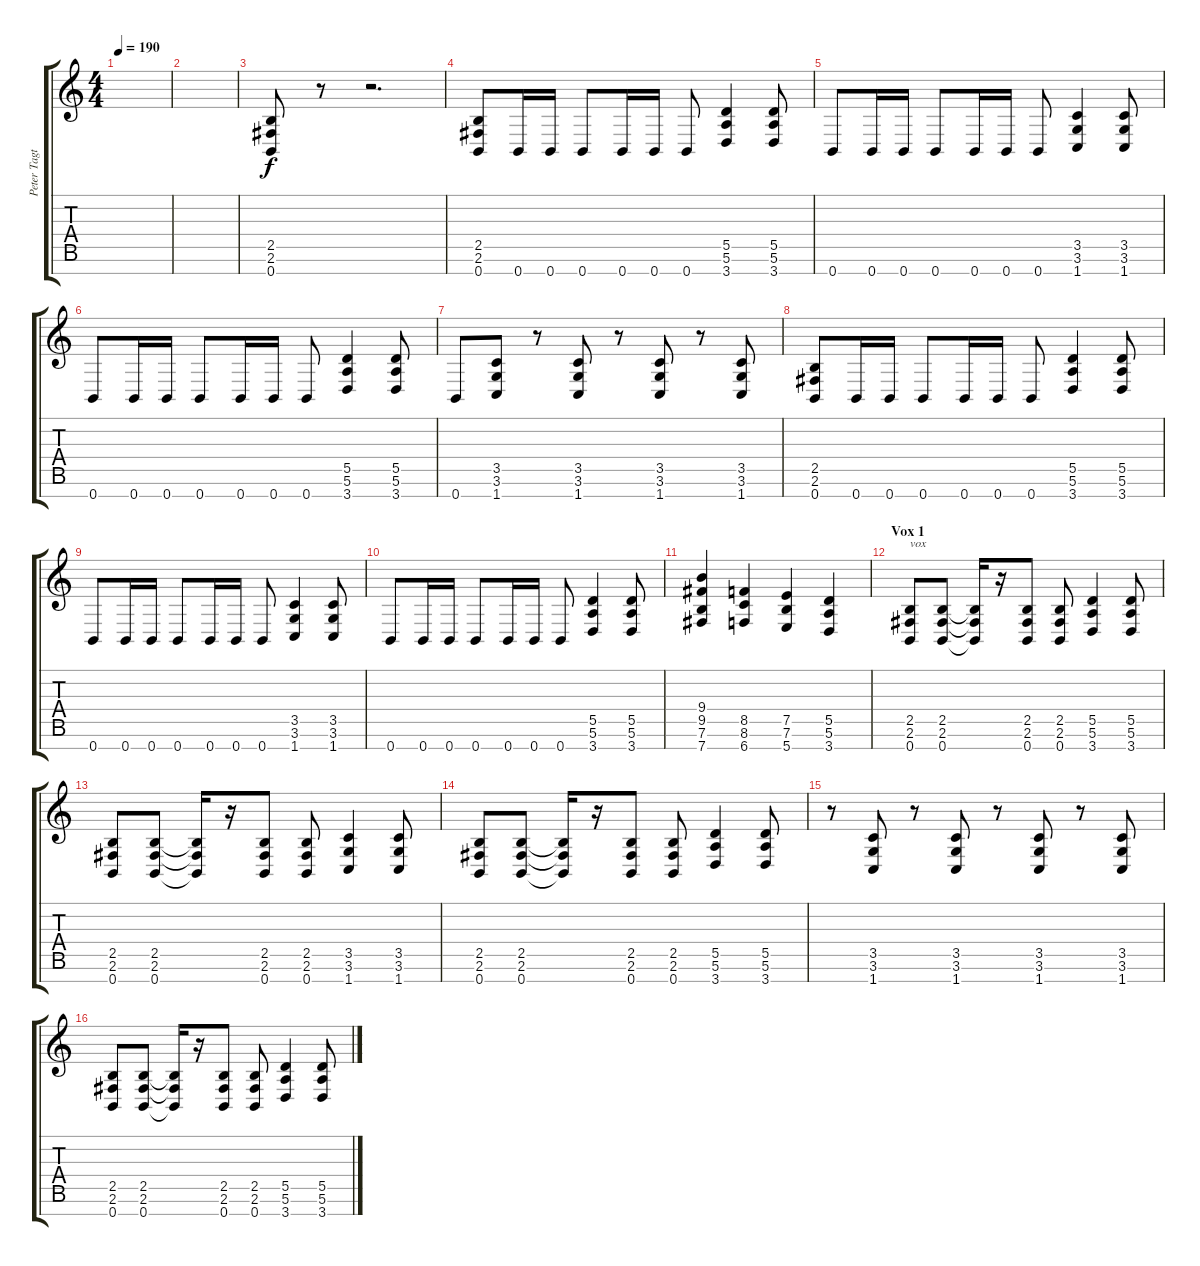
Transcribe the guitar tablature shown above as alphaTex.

\track ("Peter Tagtgren Guitar 2" "Peter Tagt") {instrument overdrivenguitar}
\staff {score tabs}
\tuning (E4 B3 G3 D3 A2 E2 B1) {hide}
\ts (4 4)
\tempo 190
\clef g2
\ks c
|
|
(2.5 2.6 0.7).8 r.8 r.2{d} |
(2.5 2.6 0.7).8 0.7.16 0.7.16 0.7.8 0.7.16 0.7.16 0.7.8 (5.5 5.6 3.7).4 (5.5 5.6 3.7).8 |
0.7.8 0.7.16 0.7.16 0.7.8 0.7.16 0.7.16 0.7.8 (3.5 3.6 1.7).4 (3.5 3.6 1.7).8 |
0.7.8 0.7.16 0.7.16 0.7.8 0.7.16 0.7.16 0.7.8 (5.5 5.6 3.7).4 (5.5 5.6 3.7).8 |
0.7.8 (3.5 3.6 1.7).8 r.8 (3.5 3.6 1.7).8 r.8 (3.5 3.6 1.7).8 r.8 (3.5 3.6 1.7).8 |
(2.5 2.6 0.7).8 0.7.16 0.7.16 0.7.8 0.7.16 0.7.16 0.7.8 (5.5 5.6 3.7).4 (5.5 5.6 3.7).8 |
0.7.8 0.7.16 0.7.16 0.7.8 0.7.16 0.7.16 0.7.8 (3.5 3.6 1.7).4 (3.5 3.6 1.7).8 |
0.7.8 0.7.16 0.7.16 0.7.8 0.7.16 0.7.16 0.7.8 (5.5 5.6 3.7).4 (5.5 5.6 3.7).8 |
(9.4 9.5 7.6 7.7).4 (8.5 8.6 6.7).4 (7.5 7.6 5.7).4 (5.5 5.6 3.7).4 |
\section ("" "Vox 1")
(2.5 2.6 0.7).8{txt "vox"} (2.5 2.6 0.7).8 (2.5{t} 2.6{t} 0.7{t}).16 r.16 (2.5 2.6 0.7).8 (2.5 2.6 0.7).8 (5.5 5.6 3.7).4 (5.5 5.6 3.7).8 |
(2.5 2.6 0.7).8 (2.5 2.6 0.7).8 (2.5{t} 2.6{t} 0.7{t}).16 r.16 (2.5 2.6 0.7).8 (2.5 2.6 0.7).8 (3.5 3.6 1.7).4 (3.5 3.6 1.7).8 |
(2.5 2.6 0.7).8 (2.5 2.6 0.7).8 (2.5{t} 2.6{t} 0.7{t}).16 r.16 (2.5 2.6 0.7).8 (2.5 2.6 0.7).8 (5.5 5.6 3.7).4 (5.5 5.6 3.7).8 |
r.8 (3.5 3.6 1.7).8 r.8 (3.5 3.6 1.7).8 r.8 (3.5 3.6 1.7).8 r.8 (3.5 3.6 1.7).8 |
(2.5 2.6 0.7).8 (2.5 2.6 0.7).8 (2.5{t} 2.6{t} 0.7{t}).16 r.16 (2.5 2.6 0.7).8 (2.5 2.6 0.7).8 (5.5 5.6 3.7).4 (5.5 5.6 3.7).8
